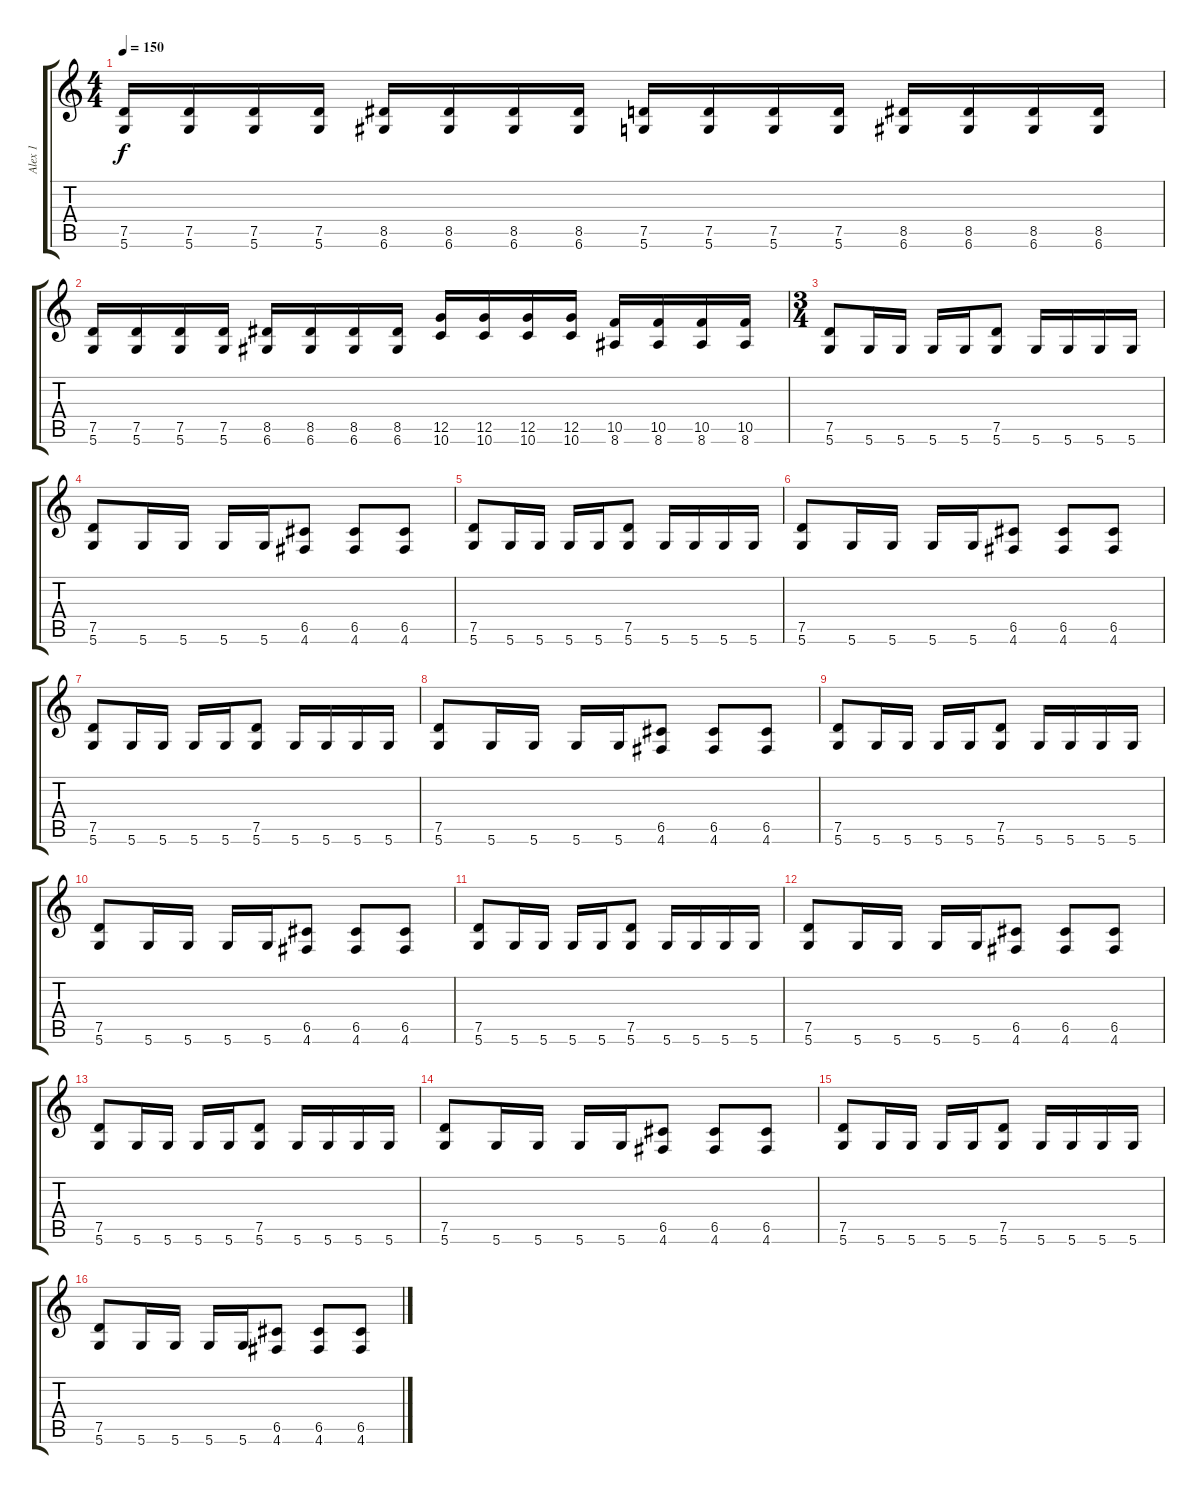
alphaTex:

\track ("Alex 1" "Alex 1") {instrument distortionguitar}
\staff {score tabs}
\tuning (D4 A3 F3 C3 G2 D2) {hide}
\ts (4 4)
\tempo 150
\clef g2
\ks c
(7.5 5.6).16{dy f} (7.5 5.6).16 (7.5 5.6).16 (7.5 5.6).16 (8.5 6.6).16 (8.5 6.6).16 (8.5 6.6).16 (8.5 6.6).16 (7.5 5.6).16 (7.5 5.6).16 (7.5 5.6).16 (7.5 5.6).16 (8.5 6.6).16 (8.5 6.6).16 (8.5 6.6).16 (8.5 6.6).16 |
(7.5 5.6).16 (7.5 5.6).16 (7.5 5.6).16 (7.5 5.6).16 (8.5 6.6).16 (8.5 6.6).16 (8.5 6.6).16 (8.5 6.6).16 (12.5 10.6).16 (12.5 10.6).16 (12.5 10.6).16 (12.5 10.6).16 (10.5 8.6).16 (10.5 8.6).16 (10.5 8.6).16 (10.5 8.6).16 |
\ts (3 4)
(7.5 5.6).8 5.6.16 5.6.16 5.6.16 5.6.16 (7.5 5.6).8 5.6.16 5.6.16 5.6.16 5.6.16 |
(7.5 5.6).8 5.6.16 5.6.16 5.6.16 5.6.16 (6.5 4.6).8 (6.5 4.6).8 (6.5 4.6).8 |
(7.5 5.6).8 5.6.16 5.6.16 5.6.16 5.6.16 (7.5 5.6).8 5.6.16 5.6.16 5.6.16 5.6.16 |
(7.5 5.6).8 5.6.16 5.6.16 5.6.16 5.6.16 (6.5 4.6).8 (6.5 4.6).8 (6.5 4.6).8 |
(7.5 5.6).8 5.6.16 5.6.16 5.6.16 5.6.16 (7.5 5.6).8 5.6.16 5.6.16 5.6.16 5.6.16 |
(7.5 5.6).8 5.6.16 5.6.16 5.6.16 5.6.16 (6.5 4.6).8 (6.5 4.6).8 (6.5 4.6).8 |
(7.5 5.6).8 5.6.16 5.6.16 5.6.16 5.6.16 (7.5 5.6).8 5.6.16 5.6.16 5.6.16 5.6.16 |
(7.5 5.6).8 5.6.16 5.6.16 5.6.16 5.6.16 (6.5 4.6).8 (6.5 4.6).8 (6.5 4.6).8 |
(7.5 5.6).8 5.6.16 5.6.16 5.6.16 5.6.16 (7.5 5.6).8 5.6.16 5.6.16 5.6.16 5.6.16 |
(7.5 5.6).8 5.6.16 5.6.16 5.6.16 5.6.16 (6.5 4.6).8 (6.5 4.6).8 (6.5 4.6).8 |
(7.5 5.6).8 5.6.16 5.6.16 5.6.16 5.6.16 (7.5 5.6).8 5.6.16 5.6.16 5.6.16 5.6.16 |
(7.5 5.6).8 5.6.16 5.6.16 5.6.16 5.6.16 (6.5 4.6).8 (6.5 4.6).8 (6.5 4.6).8 |
(7.5 5.6).8 5.6.16 5.6.16 5.6.16 5.6.16 (7.5 5.6).8 5.6.16 5.6.16 5.6.16 5.6.16 |
(7.5 5.6).8 5.6.16 5.6.16 5.6.16 5.6.16 (6.5 4.6).8 (6.5 4.6).8 (6.5 4.6).8
